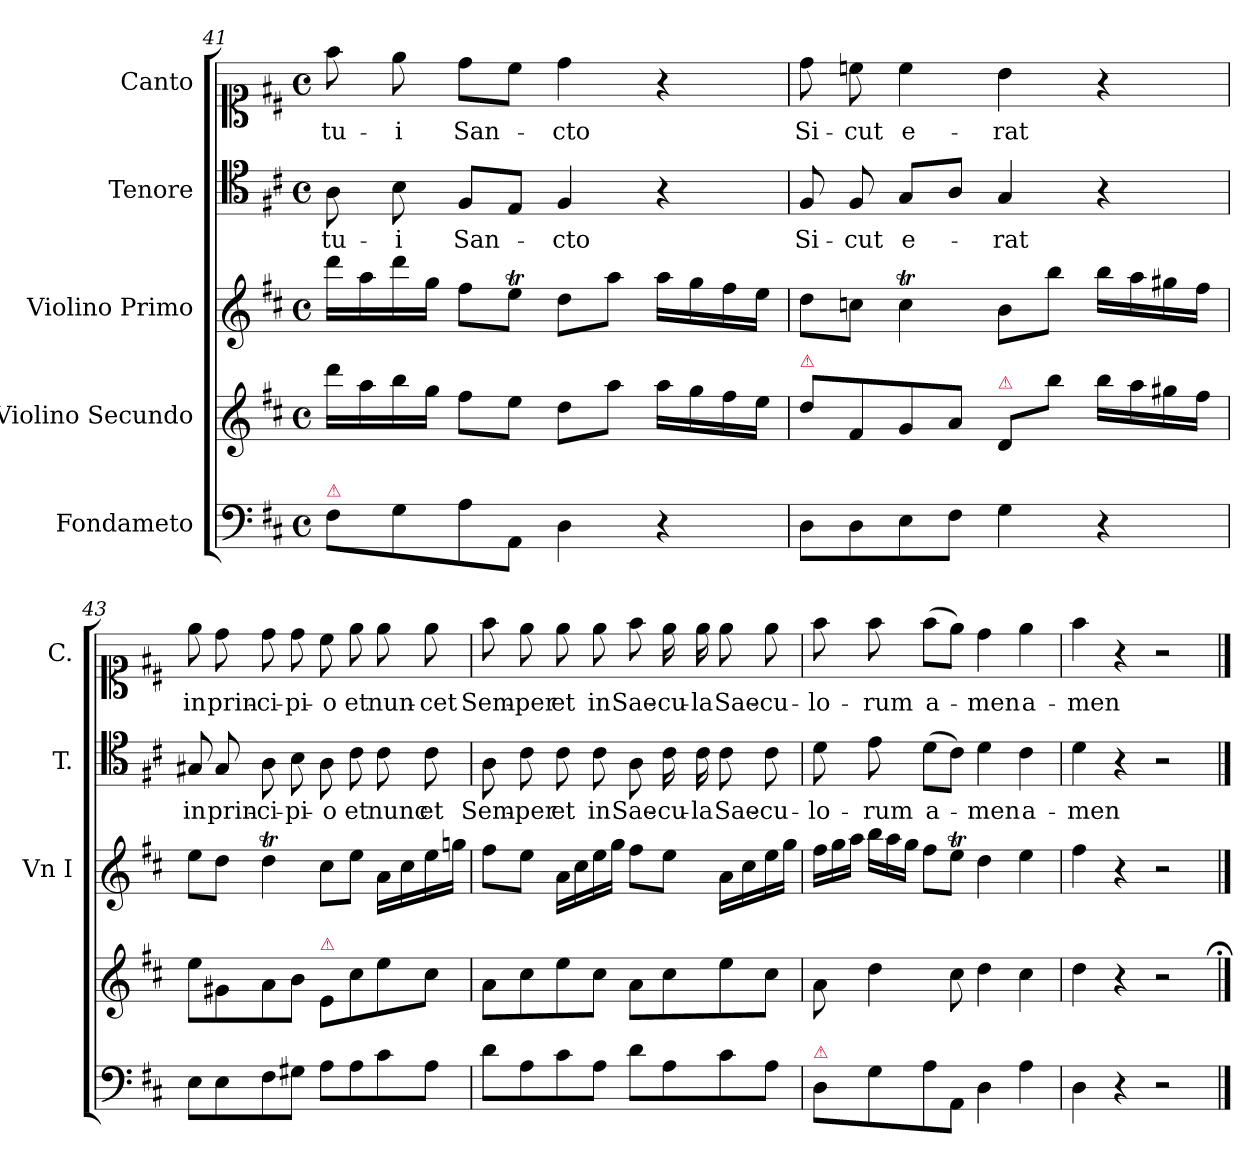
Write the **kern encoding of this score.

**kern	**kern	**kern	**kern	**text	**kern	**text
*part5	*part4	*part3	*part2	*part2	*part1	*part1
*staff5	*staff4	*staff3	*staff2	*staff2	*staff1	*staff1
*I"Fondameto	*I"Violino Secundo	*I"Violino Primo	*I"Tenore	*	*I"Canto	*
*	*	*I'Vn I	*I'T.	*	*I'C.	*
*clefF4	*clefG2	*clefG2	*clefC4	*	*clefC1	*
*k[f#c#]	*k[f#c#]	*k[f#c#]	*k[f#c#]	*	*k[f#c#]	*
*D:	*D:	*D:	*D:	*	*D:	*
*M4/4	*M4/4	*M4/4	*M4/4	*	*M4/4	*
*met(c)	*met(c)	*met(c)	*met(c)	*	*met(c)	*
=41	=41	=41	=41	=41	=41	=41
!LO:TX:a:color=crimson:t=⚠	!	!	!	!	!	!
8F#\L	16ddd\LL	16ddd\LL	8A\	-tu-	8ff#\	-tu-
.	16aa\	16aa\	.	.	.	.
8G\	16bb\	16ddd\	8B\	-i	8ee\	-i
.	16gg\JJ	16gg\JJ	.	.	.	.
8A\	8ff#\L	8ff#\L	8F#/L	San-	8dd\L	San-
8AA/J	8ee\J	8eeT\J	8E/J	.	8cc#\J	.
4D\	8dd\L	8dd\L	4F#/	-cto	4dd\	-cto
.	8aa\J	8aa\J	.	.	.	.
4r	16aa\LL	16aa\LL	4r	.	4r	.
.	16gg\	16gg\	.	.	.	.
.	16ff#\	16ff#\	.	.	.	.
.	16ee\JJ	16ee\JJ	.	.	.	.
=42	=42	=42	=42	=42	=42	=42
!	!LO:TX:a:color=crimson:t=⚠	!	!	!	!	!
8D\L	8dd\L	8dd\L	8F#/	Si-	8dd\	Si-
8D\	8f#/	8ccn\J	8F#/	-cut	8ccn\	-cut
8E\	8g/	4ccT\	8G/L	e-	4cc\	e-
8F#\J	8a/J	.	8A/J	.	.	.
!	!LO:TX:a:color=crimson:t=⚠	!	!	!	!	!
4G\	8d/L	8b\L	4G/	-rat	4b\	-rat
.	8bb\J	8bb\J	.	.	.	.
4r	16bb\LL	16bb\LL	4r	.	4r	.
.	16aa\	16aa\	.	.	.	.
.	16gg#X\	16gg#X\	.	.	.	.
.	16ff#\JJ	16ff#\JJ	.	.	.	.
=43	=43	=43	=43	=43	=43	=43
8E\L	8ee\L	8ee\L	8G#X/	in	8ee\	in
8E\	8g#X\	8dd\J	8G#/	prin-	8dd\	prin-
8F#\	8a\	4ddT\	8A\	-ci-	8dd\	-ci-
8G#X\J	8b\J	.	8B\	-pi-	8dd\	-pi-
!	!LO:TX:a:color=crimson:t=⚠	!	!	!	!	!
8A\L	8e/L	8cc#\L	8A\	-o	8cc#\	-o
8A\	8cc#\	8ee\J	8c#\	et	8ee\	et
8c#\	8ee\	16a\LL	8c#\	nunc	8ee\	nun-
.	.	16cc#\	.	.	.	.
8A\J	8cc#\J	16ee\	8c#\	et	8ee\	-cet
.	.	16ggn\JJ	.	.	.	.
=44	=44	=44	=44	=44	=44	=44
8d\L	8a\L	8ff#\L	8A\	Sem-	8ff#\	Sem-
8A\	8cc#\	8ee\J	8c#\	-per	8ee\	-per
8c#\	8ee\	16a\LL	8c#\	et	8ee\	et
.	.	16cc#\	.	.	.	.
8A\J	8cc#\J	16ee\	8c#\	in	8ee\	in
.	.	16gg\JJ	.	.	.	.
8d\L	8a\L	8ff#\L	8A\	Sae-	8ff#\	Sae-
8A\	8cc#\	8ee\J	16c#\	-cu-	16ee\	-cu-
.	.	.	16c#\	-la	16ee\	-la
8c#\	8ee\	16a\LL	8c#\	Sae-	8ee\	Sae-
.	.	16cc#\	.	.	.	.
8A\J	8cc#\J	16ee\	8c#\	-cu-	8ee\	-cu-
.	.	16gg\JJ	.	.	.	.
=45	=45	=45	=45	=45	=45	=45
*	*	*Xtuplet	*	*	*	*
!LO:TX:a:color=crimson:t=⚠	!	!	!	!	!	!
8D\L	8a\	24ff#\LL	8d\	-lo-	8ff#\	-lo-
.	.	24gg\	.	.	.	.
.	.	24aa\JJ	.	.	.	.
8G\	4dd\	24bb\LL	8e\	-rum	8ff#\	-rum
.	.	24aa\	.	.	.	.
.	.	24gg\JJ	.	.	.	.
8A\	.	8ff#\L	(8d\L	a-	(8ff#\L	a-
8AA/J	8cc#\	8eeT\J	8c#\J)	.	8ee\J)	.
4D\	4dd\	4dd\	4d\	-men	4dd\	-men
4A\	4cc#\	4ee\	4c#\	a-	4ee\	a-
=46	=46	=46	=46	=46	=46	=46
4D\	4dd\	4ff#\	4d\	-men	4ff#\	-men
4r	4r	4r	4r	.	4r	.
2r	2r	2r	2r	.	2r	.
==	==;	==	==	==	==	==
*-	*-	*-	*-	*-	*-	*-
